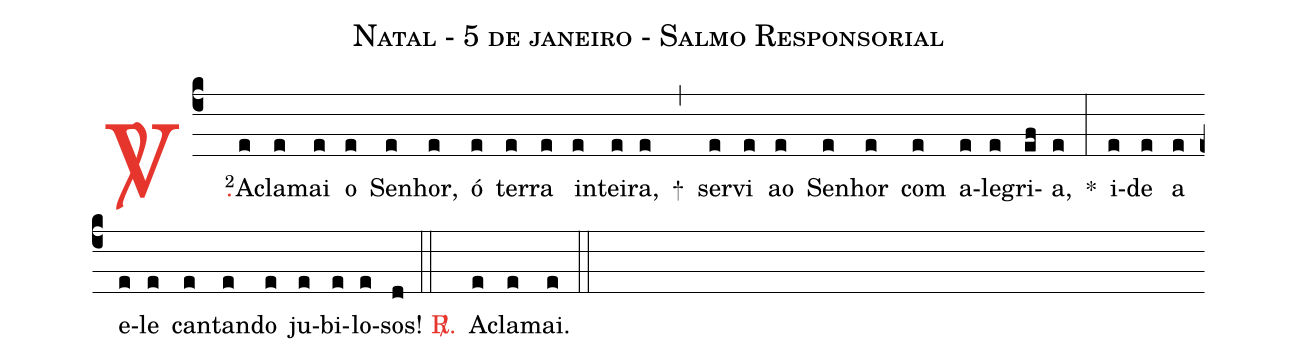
name: Natal - 5 de janeiro - Salmo Responsorial;
%%
(c4)

<c><sp>V/</sp>.</c>() <v>\VSup{2}</v>A(e)cla(e)mai(e) o(e) Se(e)nhor,(e) ó(e) ter(e)ra(e) in(e)tei(e)ra,(e) +(,)
ser(e)vi(e) ao(e) Se(e)nhor(e) com(e) a(e)le(e)gri(ef)a,(e) *(:)
i(e)de(e) a(e) e(e)le(e) can(e)tan(e)do(e) ju(e)bi(e)lo(e)sos!(d)

(::)

<c><sp>R/</sp>.</c>() A(e)cla(e)mai.(e)

(::)
